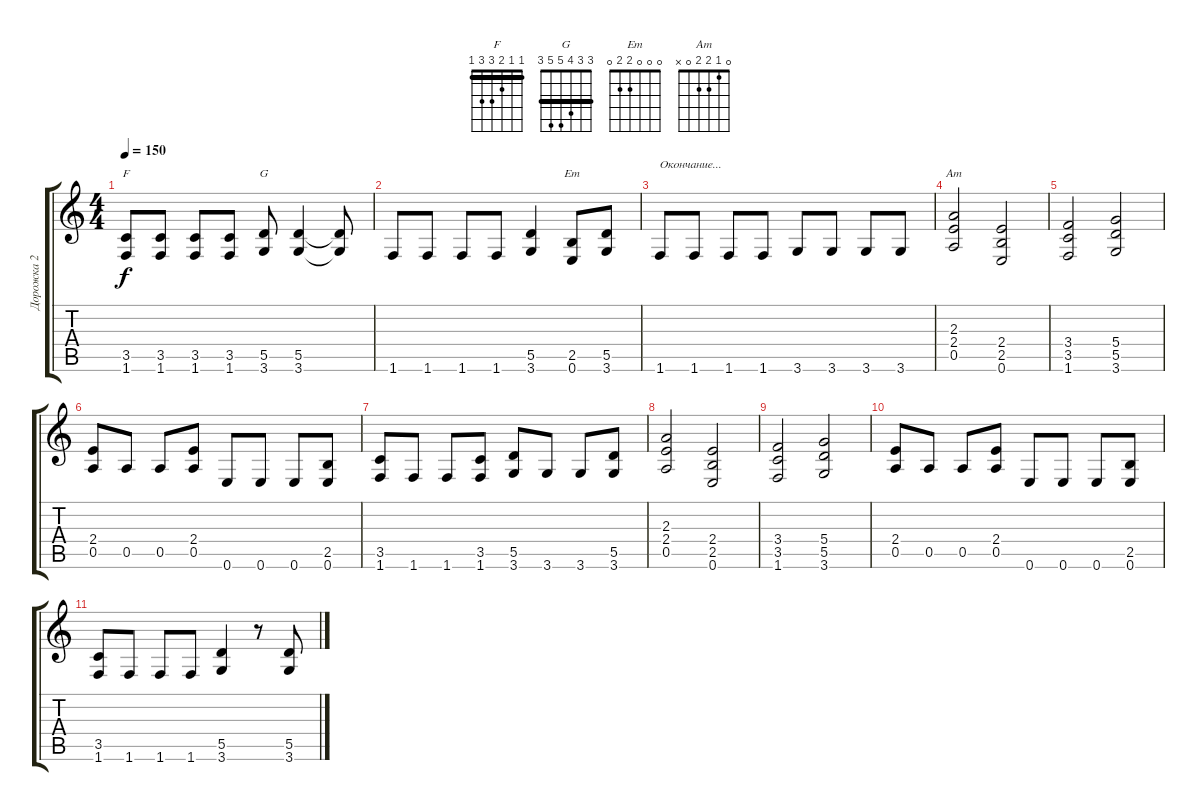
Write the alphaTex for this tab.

\track ("Дорожка 2" "Дорожка 2") {instrument distortionguitar}
\staff {score tabs}
\tuning (E4 B3 G3 D3 A2 E2) {hide}
\chord ("F" 1 1 2 3 3 1) {barre 1}
\chord ("G" 3 3 4 5 5 3) {barre 3}
\chord ("Em" 0 0 0 2 2 0)
\chord ("Am" 0 1 2 2 0 x)
\ts (4 4)
\tempo 150
\clef g2
\ks c
(3.5 1.6).8{ch "F" dy f} (3.5 1.6).8 (3.5 1.6).8 (3.5 1.6).8 (5.5 3.6).8{ch "G"} (5.5 3.6).4 (5.5{t} 3.6{t}).8 |
1.6.8 1.6.8 1.6.8 1.6.8 (5.5 3.6).4 (2.5 0.6).8{ch "Em"} (5.5 3.6).8 |
1.6.8{txt "Окончание..."} 1.6.8 1.6.8 1.6.8 3.6.8 3.6.8 3.6.8 3.6.8 |
(2.3 2.4 0.5).2{ch "Am"} (2.4 2.5 0.6).2 |
(3.4 3.5 1.6).2 (5.4 5.5 3.6).2 |
(2.4 0.5).8 0.5.8 0.5.8 (2.4 0.5).8 0.6.8 0.6.8 0.6.8 (2.5 0.6).8 |
(3.5 1.6).8 1.6.8 1.6.8 (3.5 1.6).8 (5.5 3.6).8 3.6.8 3.6.8 (5.5 3.6).8 |
(2.3 2.4 0.5).2 (2.4 2.5 0.6).2 |
(3.4 3.5 1.6).2 (5.4 5.5 3.6).2 |
(2.4 0.5).8 0.5.8 0.5.8 (2.4 0.5).8 0.6.8 0.6.8 0.6.8 (2.5 0.6).8 |
(3.5 1.6).8 1.6.8 1.6.8 1.6.8 (5.5 3.6).4 r.8 (5.5 3.6).8
